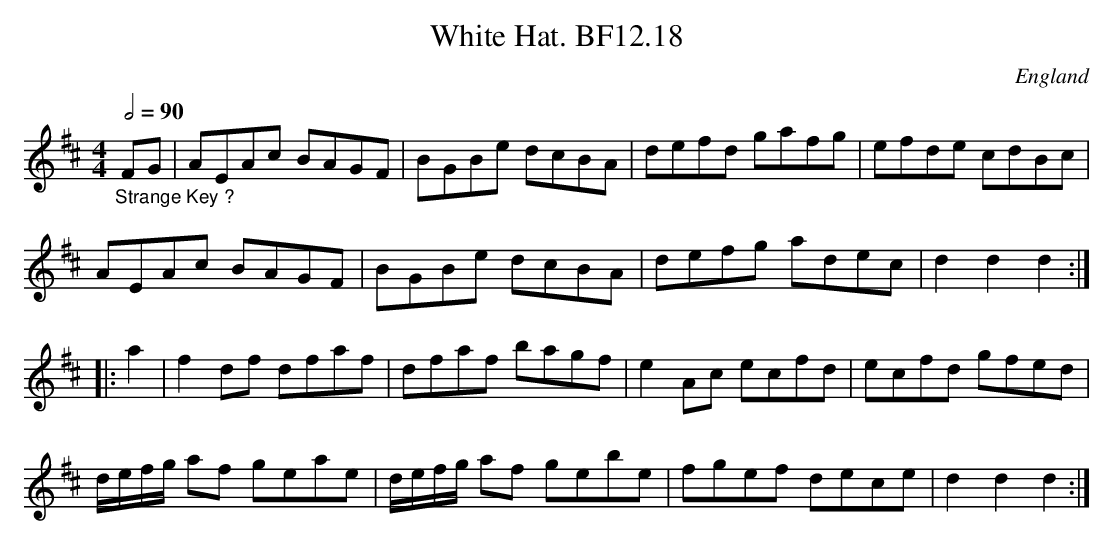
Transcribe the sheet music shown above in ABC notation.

X:1
T:White Hat. BF12.18
M:4/4
L:1/8
Q:1/2=90
O:England
K:D major
"_Strange Key ?"FG|AEAc BAGF|BGBe dcBA|defd gafg|efde cdBc|!
AEAc BAGF|BGBe dcBA|defg adec|d2d2d2:|!
|:a2|f2df dfaf|dfaf bagf|e2Ac ecfd|ecfd gfed|!
d/e/f/g/ af geae|d/e/f/g/ af gebe|fgef dece|d2d2d2:|
